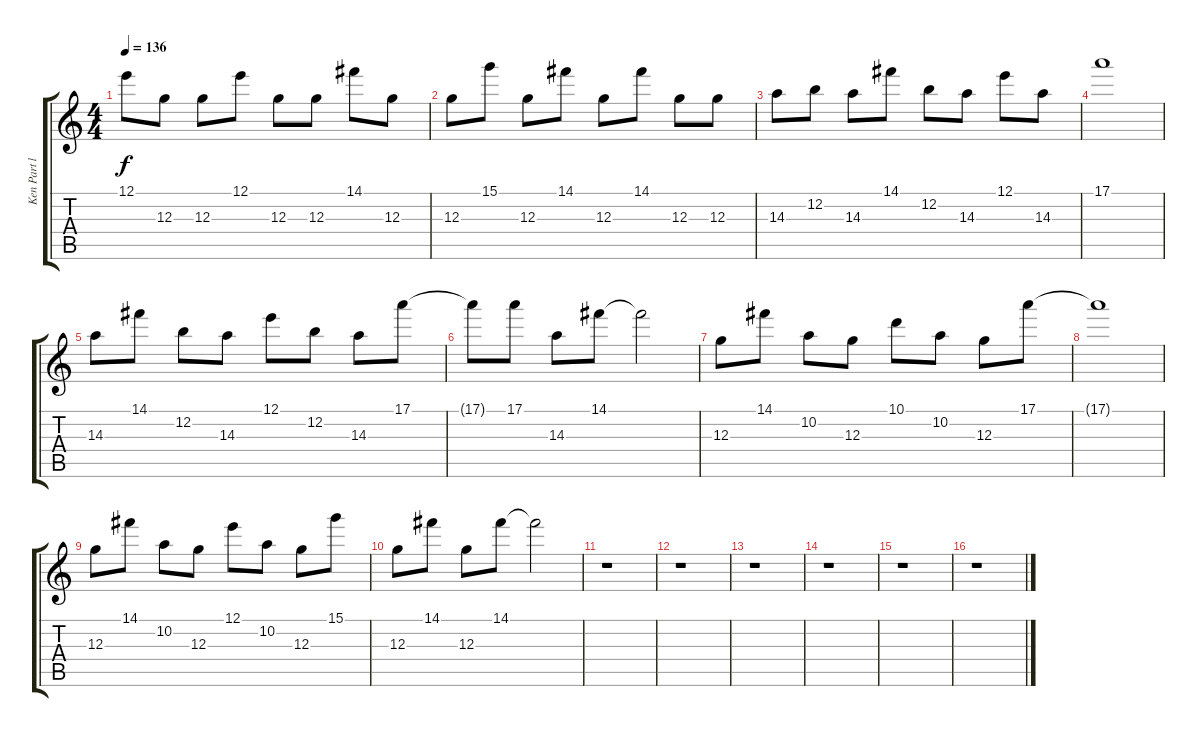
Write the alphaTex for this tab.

\track ("Ken Part l" "Ken Part l") {instrument overdrivenguitar}
\staff {score tabs}
\tuning (E4 B3 G3 D3 A2 E2) {hide}
\ts (4 4)
\tempo 136
\clef g2
\ks c
12.1.8{dy f} 12.3.8 12.3.8 12.1.8 12.3.8 12.3.8 14.1.8 12.3.8 |
12.3.8 15.1.8 12.3.8 14.1.8 12.3.8 14.1.8 12.3.8 12.3.8 |
14.3.8 12.2.8 14.3.8 14.1.8 12.2.8 14.3.8 12.1.8 14.3.8 |
17.1.1 |
14.3.8 14.1.8 12.2.8 14.3.8 12.1.8 12.2.8 14.3.8 17.1.8 |
17.1{t}.8 17.1.8 14.3.8 14.1.8 14.1{t}.2 |
12.3.8 14.1.8 10.2.8 12.3.8 10.1.8 10.2.8 12.3.8 17.1.8 |
17.1{t}.1 |
12.3.8 14.1.8 10.2.8 12.3.8 12.1.8 10.2.8 12.3.8 15.1.8 |
12.3.8 14.1.8 12.3.8 14.1.8 14.1{t}.2 |
r.1 |
r.1 |
r.1 |
r.1 |
r.1 |
r.1
